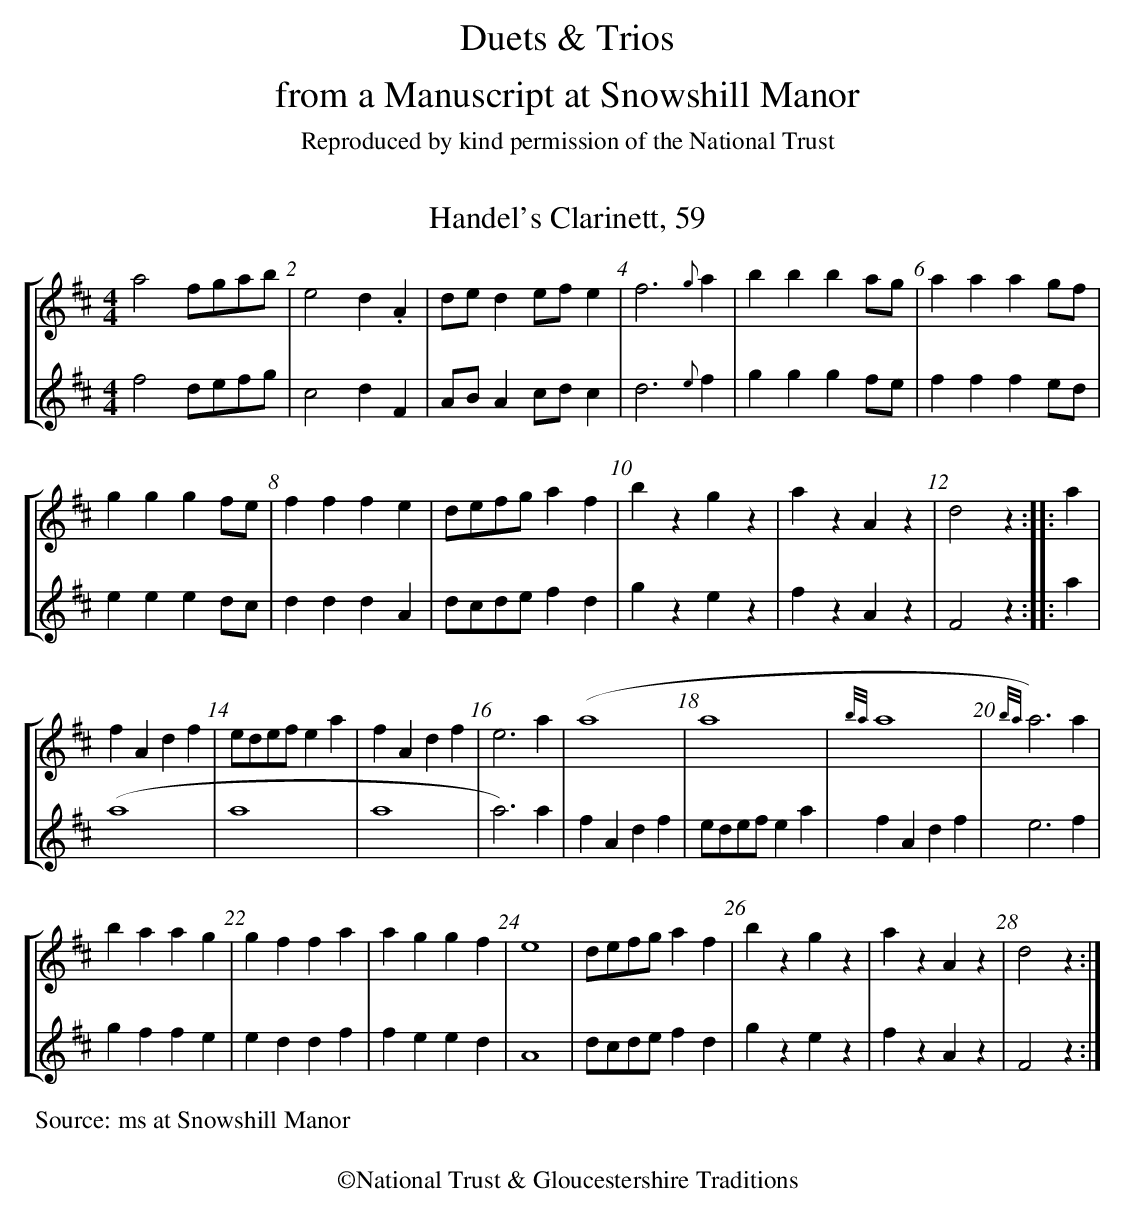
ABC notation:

X:1
T:Handel's Clarinett, 59
%%staves [1 2]
M:4/4
L:1/8
K:D
V:1
a4 fgab | e4 d2 .A2 | de d2 ef e2 | f6 {g}a2 |\
b2 b2 b2 ag | a2 a2 a2 gf |
V:2
f4 defg | c4 d2 F2 | AB A2 cd c2 | d6 {e}f2 |\
g2 g2 g2 fe | f2 f2 f2 ed |
V:1
 g2 g2 g2 fe | f2 f2 f2 e2 |\
defg a2 f2 | b2 z2 g2 z2 | a2 z2 A2 z2 | d4 z2 :: a2 |
V:2
 e2 e2 e2 dc | d2 d2 d2 A2 |\
dcde f2 d2 | g2 z2 e2 z2 |f2 z2 A2 z2 | F4 z2 :: a2 |
V:1
f2 A2 d2 f2 | edef e2 a2 | f2 A2 d2 f2 |e6 a2 |\
(a8 | a8 | {b/a/}a8 | {b/a/}a6) a2 |
V:2
(a8 | a8 | a8 | a6) a2 |\
f2 A2 d2 f2 | edef e2 a2 | f2 A2 d2 f2 | e6 f2 |
V:1
b2 a2 a2 g2 |g2 f2 f2 a2 | a2 g2 g2 f2 | e8 |\
defg a2 f2 | b2 z2 g2 z2 | a2 z2 A2 z2 | d4 z2 :|
V:2
g2 f2 f2 e2 |e2 d2 d2 f2 | f2 e2 e2 d2 | A8 |\
dcde f2 d2 | g2 z2 e2 z2 | f2 z2 A2 z2 | F4 z2 :|
